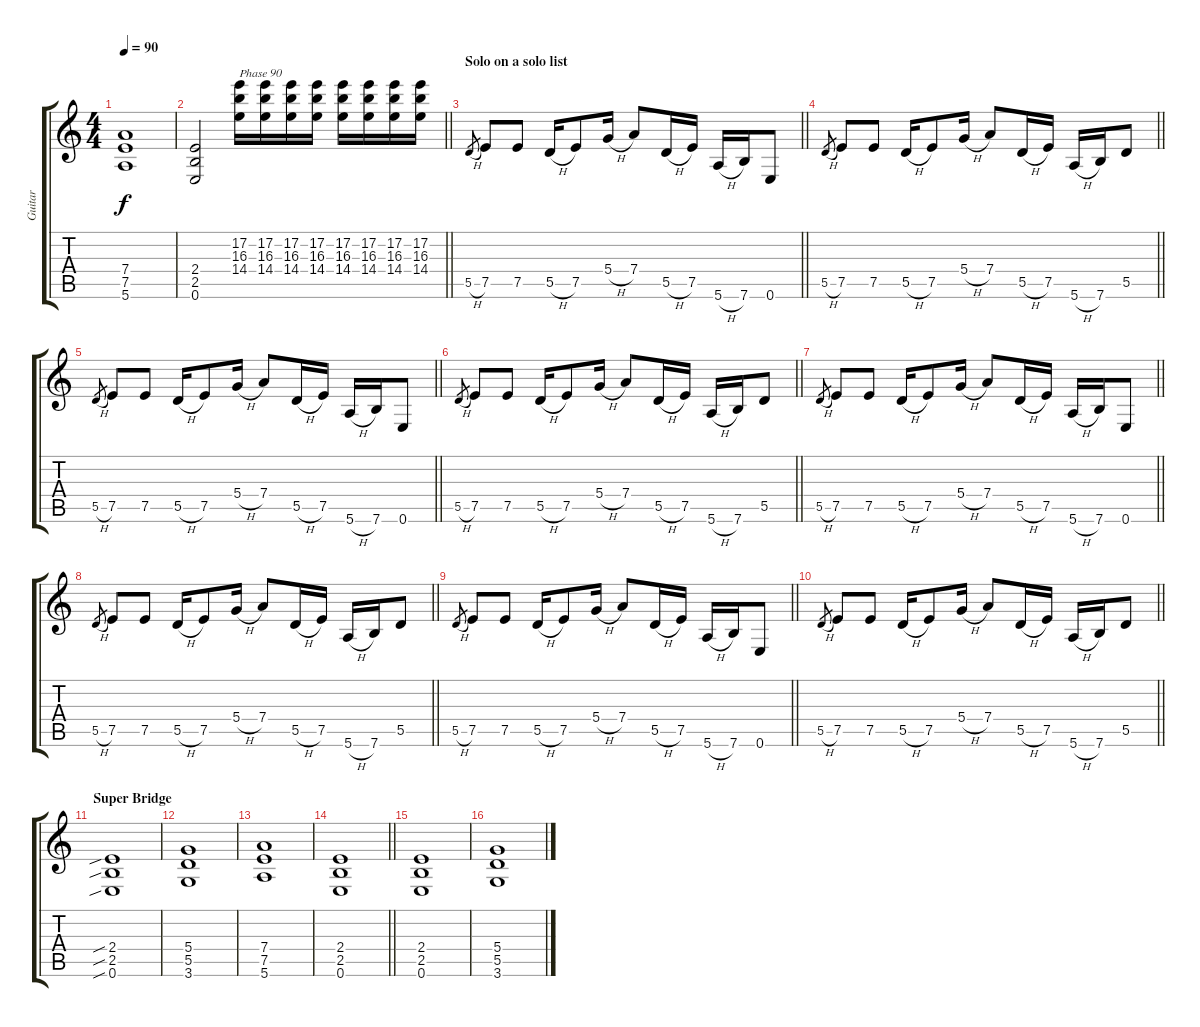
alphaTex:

\track ("Guitar" "Guitar") {instrument overdrivenguitar}
\staff {score tabs}
\tuning (E4 B3 G3 D3 A2 E2) {hide}
\ts (4 4)
\tempo 90
\clef g2
\ks c
(7.4 7.5 5.6).1{dy f} |
\barLineRight lightlight
(2.4 2.5 0.6).2 (17.2 16.3 14.4).16{txt "Phase 90"} (17.2 16.3 14.4).16 (17.2 16.3 14.4).16 (17.2 16.3 14.4).16 (17.2 16.3 14.4).16 (17.2 16.3 14.4).16 (17.2 16.3 14.4).16 (17.2 16.3 14.4).16 |
\section ("" "Solo on a solo list")
\barLineRight lightlight
5.5{h}.8{gr} 7.5.8 7.5.8 5.5{h}.16 7.5.8 5.4{h}.16 7.4.8 5.5{h}.16 7.5.16 5.6{h}.16 7.6.16 0.6.8 |
\barLineRight lightlight
5.5{h}.8{gr} 7.5.8 7.5.8 5.5{h}.16 7.5.8 5.4{h}.16 7.4.8 5.5{h}.16 7.5.16 5.6{h}.16 7.6.16 5.5.8 |
\barLineRight lightlight
5.5{h}.8{gr} 7.5.8 7.5.8 5.5{h}.16 7.5.8 5.4{h}.16 7.4.8 5.5{h}.16 7.5.16 5.6{h}.16 7.6.16 0.6.8 |
\barLineRight lightlight
5.5{h}.8{gr} 7.5.8 7.5.8 5.5{h}.16 7.5.8 5.4{h}.16 7.4.8 5.5{h}.16 7.5.16 5.6{h}.16 7.6.16 5.5.8 |
\barLineRight lightlight
5.5{h}.8{gr} 7.5.8 7.5.8 5.5{h}.16 7.5.8 5.4{h}.16 7.4.8 5.5{h}.16 7.5.16 5.6{h}.16 7.6.16 0.6.8 |
\barLineRight lightlight
5.5{h}.8{gr} 7.5.8 7.5.8 5.5{h}.16 7.5.8 5.4{h}.16 7.4.8 5.5{h}.16 7.5.16 5.6{h}.16 7.6.16 5.5.8 |
\barLineRight lightlight
5.5{h}.8{gr} 7.5.8 7.5.8 5.5{h}.16 7.5.8 5.4{h}.16 7.4.8 5.5{h}.16 7.5.16 5.6{h}.16 7.6.16 0.6.8 |
\barLineRight lightlight
5.5{h}.8{gr} 7.5.8 7.5.8 5.5{h}.16 7.5.8 5.4{h}.16 7.4.8 5.5{h}.16 7.5.16 5.6{h}.16 7.6.16 5.5.8 |
\section ("" "Super Bridge")
(2.4{sib} 2.5{sib} 0.6{sib}).1 |
(5.4 5.5 3.6).1 |
(7.4 7.5 5.6).1 |
\barLineRight lightlight
(2.4 2.5 0.6).1 |
(2.4 2.5 0.6).1 |
(5.4 5.5 3.6).1
